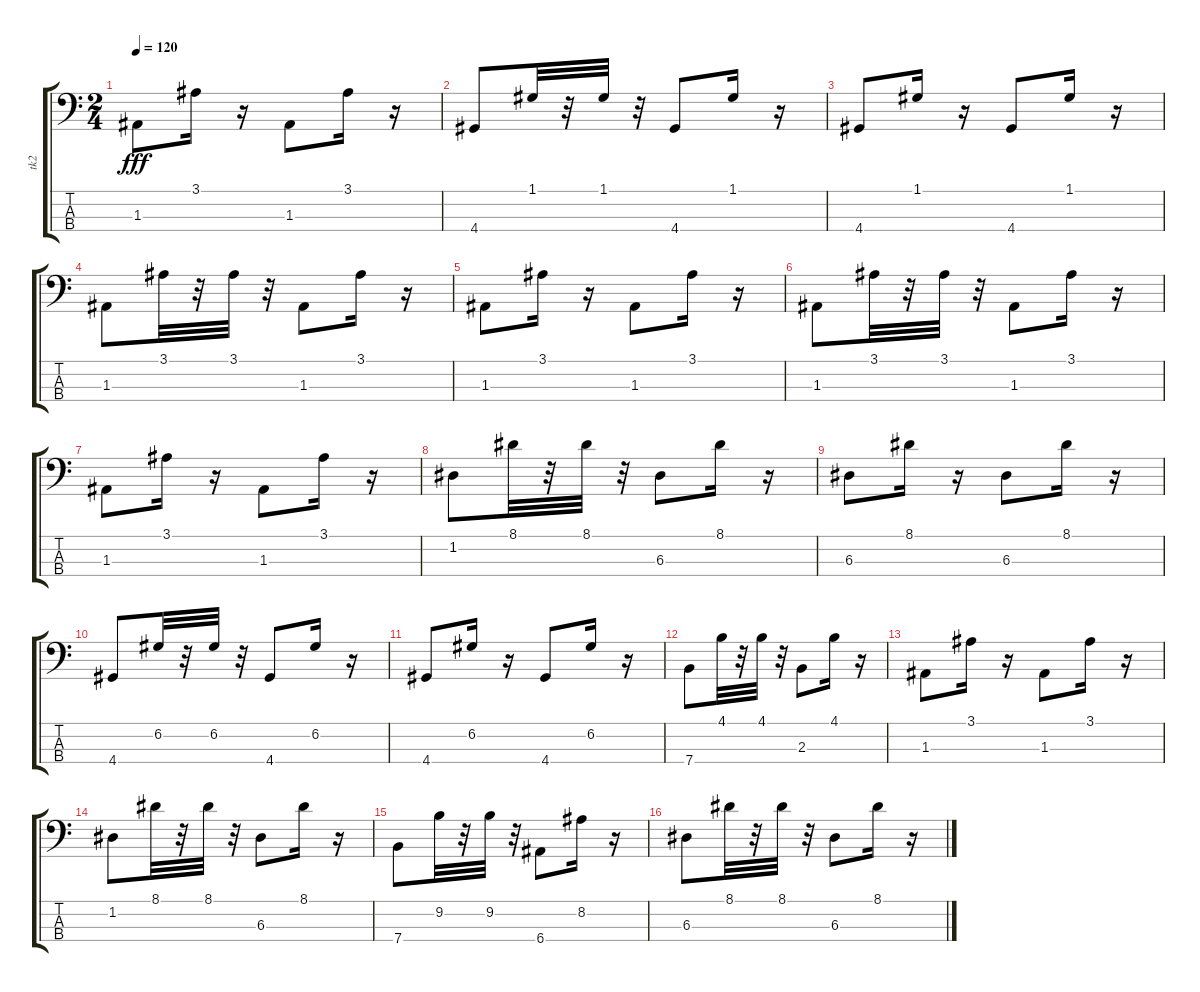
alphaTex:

\track ("tk2" "tk2") {instrument electricguitarjazz}
\staff {score tabs}
\tuning (G2 D2 A1 E1) {hide}
\ts (2 4)
\tempo 120
\clef f4
\ks c
1.3.8{dy fff} 3.1.16 r.16 1.3.8 3.1.16 r.16 |
4.4.8 1.1.32 r.32 1.1.32 r.32 4.4.8 1.1.16 r.16 |
4.4.8 1.1.16 r.16 4.4.8 1.1.16 r.16 |
1.3.8 3.1.32 r.32 3.1.32 r.32 1.3.8 3.1.16 r.16 |
1.3.8 3.1.16 r.16 1.3.8 3.1.16 r.16 |
1.3.8 3.1.32 r.32 3.1.32 r.32 1.3.8 3.1.16 r.16 |
1.3.8 3.1.16 r.16 1.3.8 3.1.16 r.16 |
1.2.8 8.1.32 r.32 8.1.32 r.32 6.3.8 8.1.16 r.16 |
6.3.8 8.1.16 r.16 6.3.8 8.1.16 r.16 |
4.4.8 6.2.32 r.32 6.2.32 r.32 4.4.8 6.2.16 r.16 |
4.4.8 6.2.16 r.16 4.4.8 6.2.16 r.16 |
7.4.8 4.1.32 r.32 4.1.32 r.32 2.3.8 4.1.16 r.16 |
1.3.8 3.1.16 r.16 1.3.8 3.1.16 r.16 |
1.2.8 8.1.32 r.32 8.1.32 r.32 6.3.8 8.1.16 r.16 |
7.4.8 9.2.32 r.32 9.2.32 r.32 6.4.8 8.2.16 r.16 |
6.3.8 8.1.32 r.32 8.1.32 r.32 6.3.8 8.1.16 r.16
